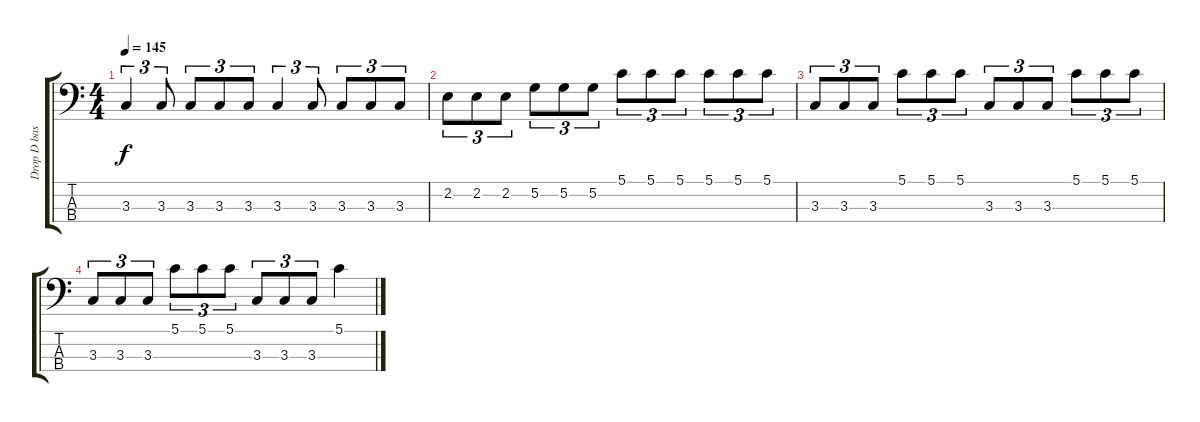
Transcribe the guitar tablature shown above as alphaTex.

\track ("Drop D bass" "Drop D bas") {instrument electricbassfinger}
\staff {score tabs}
\tuning (G2 D2 A1 D1) {hide}
\ts (4 4)
\tempo 145
\clef f4
\ks c
3.3.4{tu (3 2) dy f} 3.3.8{tu (3 2)} 3.3.8{tu (3 2)} 3.3.8{tu (3 2)} 3.3.8{tu (3 2)} 3.3.4{tu (3 2)} 3.3.8{tu (3 2)} 3.3.8{tu (3 2)} 3.3.8{tu (3 2)} 3.3.8{tu (3 2)} |
2.2.8{tu (3 2)} 2.2.8{tu (3 2)} 2.2.8{tu (3 2)} 5.2.8{tu (3 2)} 5.2.8{tu (3 2)} 5.2.8{tu (3 2)} 5.1.8{tu (3 2)} 5.1.8{tu (3 2)} 5.1.8{tu (3 2)} 5.1.8{tu (3 2)} 5.1.8{tu (3 2)} 5.1.8{tu (3 2)} |
3.3.8{tu (3 2)} 3.3.8{tu (3 2)} 3.3.8{tu (3 2)} 5.1.8{tu (3 2)} 5.1.8{tu (3 2)} 5.1.8{tu (3 2)} 3.3.8{tu (3 2)} 3.3.8{tu (3 2)} 3.3.8{tu (3 2)} 5.1.8{tu (3 2)} 5.1.8{tu (3 2)} 5.1.8{tu (3 2)} |
3.3.8{tu (3 2)} 3.3.8{tu (3 2)} 3.3.8{tu (3 2)} 5.1.8{tu (3 2)} 5.1.8{tu (3 2)} 5.1.8{tu (3 2)} 3.3.8{tu (3 2)} 3.3.8{tu (3 2)} 3.3.8{tu (3 2)} 5.1.4
